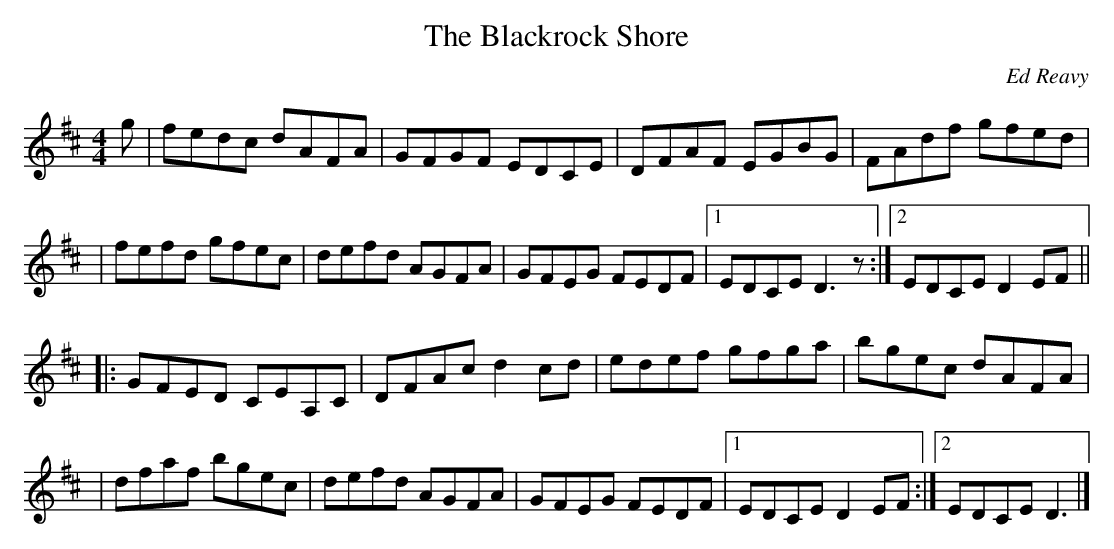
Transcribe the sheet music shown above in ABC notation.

X:1
T:The Blackrock Shore
C:Ed Reavy
M:4/4
L:1/8
K:D
g \
| fedc dAFA | GFGF EDCE | DFAF EGBG | FAdf gfed |
| fefd gfec | defd AGFA | GFEG FEDF |1 EDCE D3 z :|2 EDCE D2 EF ||
|: GFED CEA,C | DFAc d2 cd | edef gfga | bgec dAFA |
| dfaf bgec | defd AGFA | GFEG FEDF |1 EDCE D2 EF :|2 EDCE D3 |]
